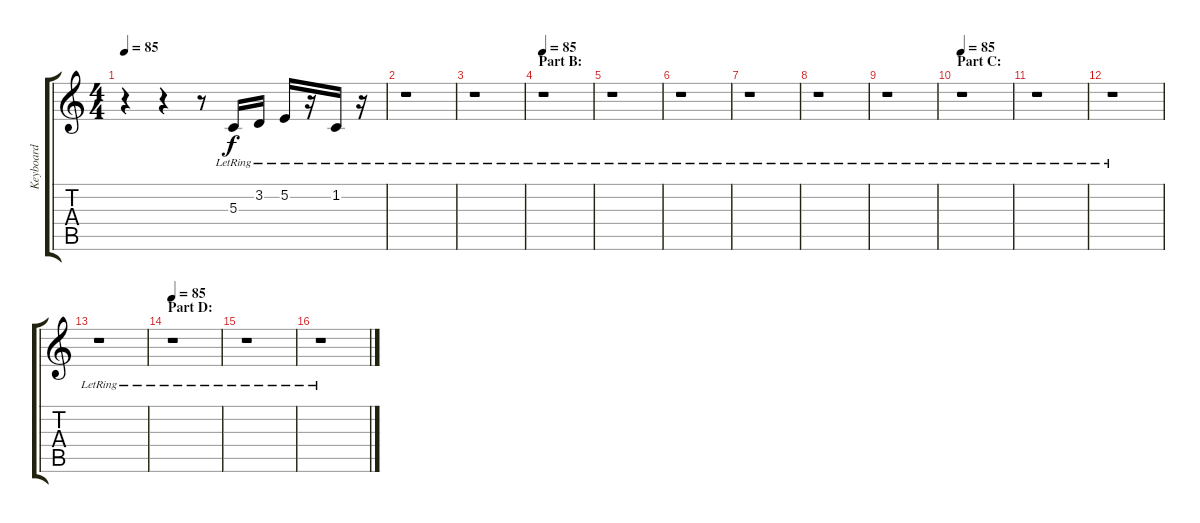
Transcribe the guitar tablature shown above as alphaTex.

\track ("Keyboard" "Keyboard") {instrument drawbarorgan}
\staff {score tabs}
\tuning (E4 B3 G3 D3 A2 E2) {hide}
\ts (4 4)
\tempo 85
\clef g2
\ks c
r.4{dy f} r.4 r.8 5.3{lr}.16 3.2{lr}.16 5.2{lr}.16 r.16 1.2{lr}.16 r.16 |
r.1 |
r.1 |
\section ("" "Part B:")
\tempo 85
r.1 |
r.1 |
r.1 |
r.1 |
r.1 |
r.1 |
\section ("" "Part C:")
\tempo 85
r.1 |
r.1 |
r.1 |
r.1 |
\section ("" "Part D:")
\tempo 85
r.1 |
r.1 |
r.1
